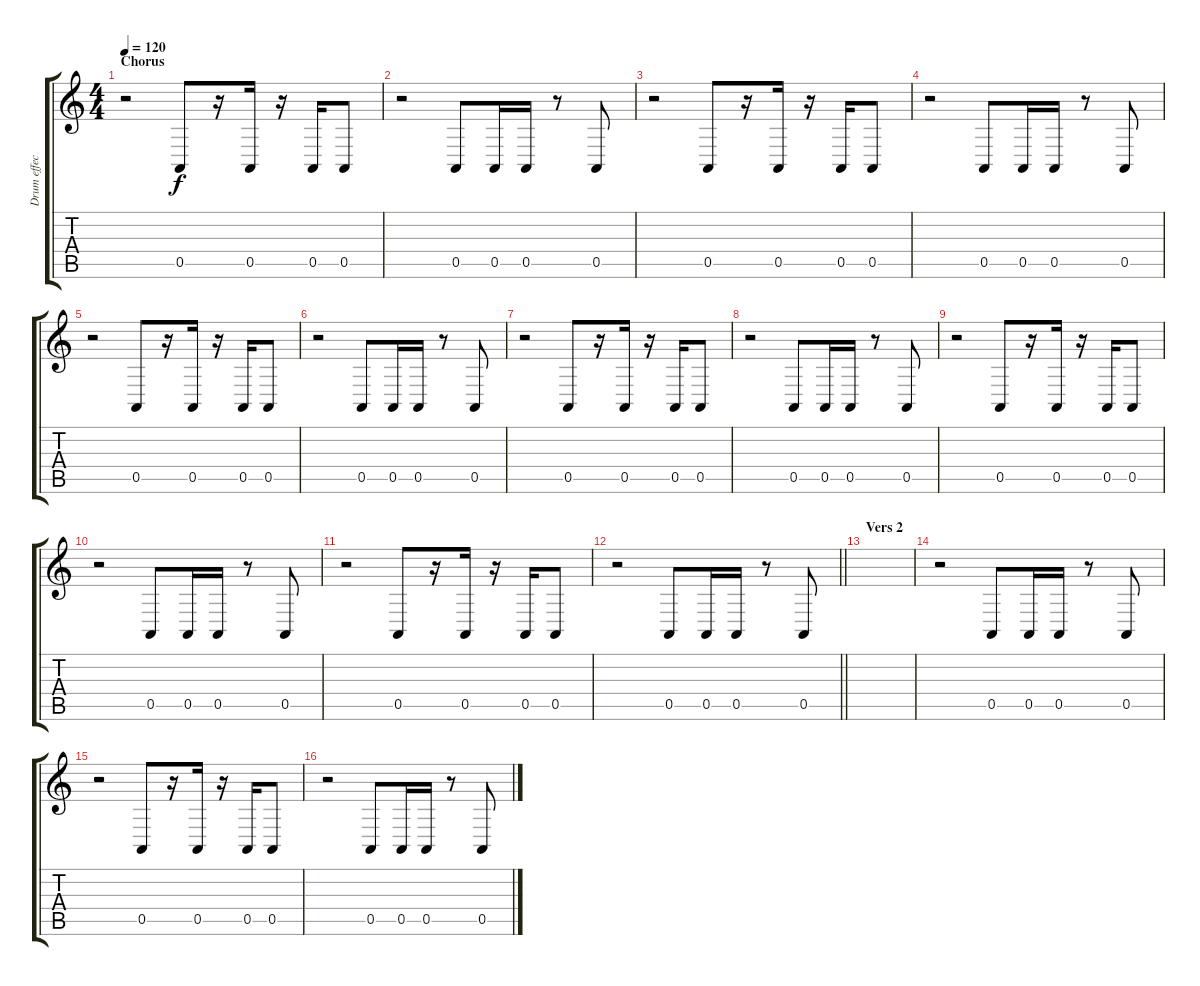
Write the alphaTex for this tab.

\track ("Drum effect" "Drum effec") {instrument melodictom}
\staff {score tabs}
\tuning (E4 B3 G3 D3 A2 E2) {hide}
\ts (4 4)
\section ("" "Chorus")
\tempo 120
\clef g2
\ks c
r.2{dy f} 0.5.8 r.16 0.5.16 r.16 0.5.16 0.5.8 |
r.2 0.5.8 0.5.16 0.5.16 r.8 0.5.8 |
r.2 0.5.8 r.16 0.5.16 r.16 0.5.16 0.5.8 |
r.2 0.5.8 0.5.16 0.5.16 r.8 0.5.8 |
r.2 0.5.8 r.16 0.5.16 r.16 0.5.16 0.5.8 |
r.2 0.5.8 0.5.16 0.5.16 r.8 0.5.8 |
r.2 0.5.8 r.16 0.5.16 r.16 0.5.16 0.5.8 |
r.2 0.5.8 0.5.16 0.5.16 r.8 0.5.8 |
r.2 0.5.8 r.16 0.5.16 r.16 0.5.16 0.5.8 |
r.2 0.5.8 0.5.16 0.5.16 r.8 0.5.8 |
r.2 0.5.8 r.16 0.5.16 r.16 0.5.16 0.5.8 |
\barLineRight lightlight
r.2 0.5.8 0.5.16 0.5.16 r.8 0.5.8 |
\section ("" "Vers 2")
|
r.2 0.5.8 0.5.16 0.5.16 r.8 0.5.8 |
r.2 0.5.8 r.16 0.5.16 r.16 0.5.16 0.5.8 |
r.2 0.5.8 0.5.16 0.5.16 r.8 0.5.8
